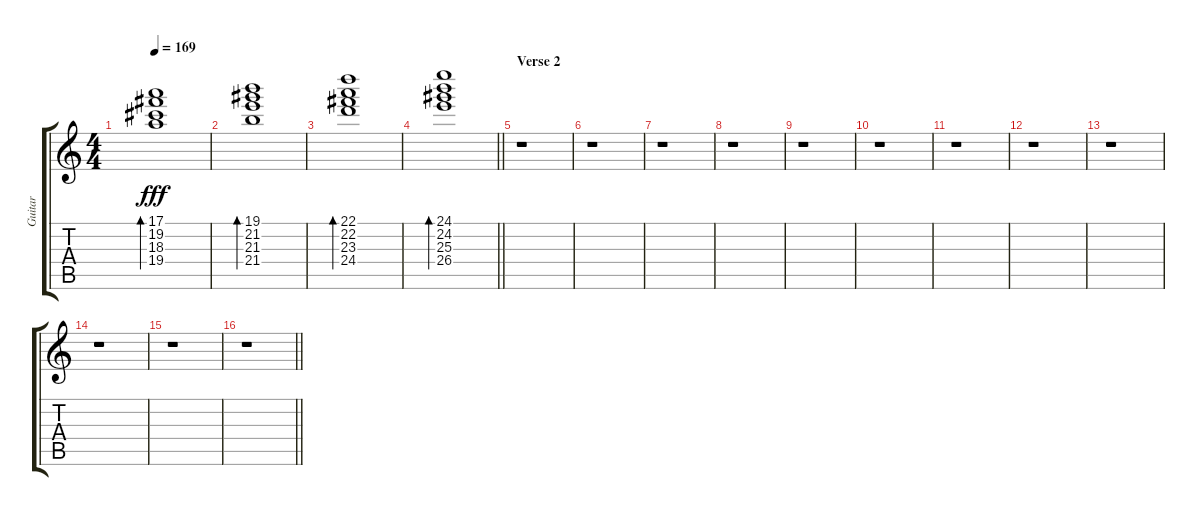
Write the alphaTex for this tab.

\track ("Guitar" "Guitar") {instrument electricguitarclean}
\staff {score tabs}
\tuning (E4 B3 G3 D3 A2 E2) {hide}
\ts (4 4)
\tempo 169
\clef g2
\ks c
(17.1 19.2 18.3 19.4).1{bd 480 dy fff} |
(19.1 21.2 21.3 21.4).1{bd 480} |
(22.1 22.2 23.3 24.4).1{bd 480} |
\barLineRight lightlight
(24.1 24.2 25.3 26.4).1{bd 480} |
\section ("" "Verse 2")
r.1 |
r.1 |
r.1 |
r.1 |
r.1 |
r.1 |
r.1 |
r.1 |
r.1 |
r.1 |
r.1 |
\barLineRight lightlight
r.1
